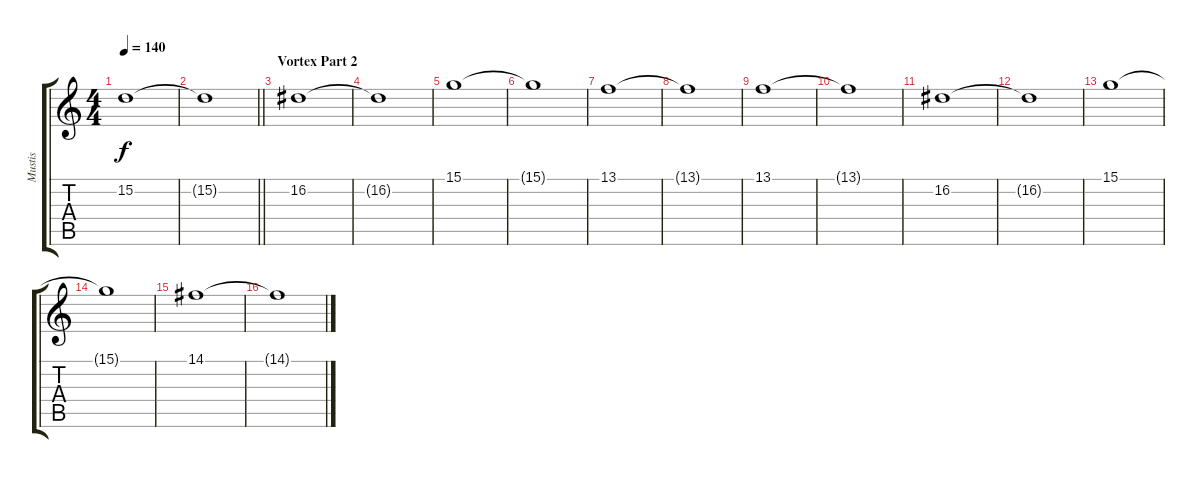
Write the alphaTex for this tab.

\track ("Mustis" "Mustis") {instrument brasssection}
\staff {score tabs}
\tuning (E4 B3 G3 D3 A2 E2) {hide}
\ts (4 4)
\tempo 140
\clef g2
\ks c
15.2.1{dy f} |
\barLineRight lightlight
15.2{t}.1 |
\section ("" "Vortex Part 2")
16.2.1 |
16.2{t}.1 |
15.1.1 |
15.1{t}.1 |
13.1.1 |
13.1{t}.1 |
13.1.1 |
13.1{t}.1 |
16.2.1 |
16.2{t}.1 |
15.1.1 |
15.1{t}.1 |
14.1.1 |
14.1{t}.1
